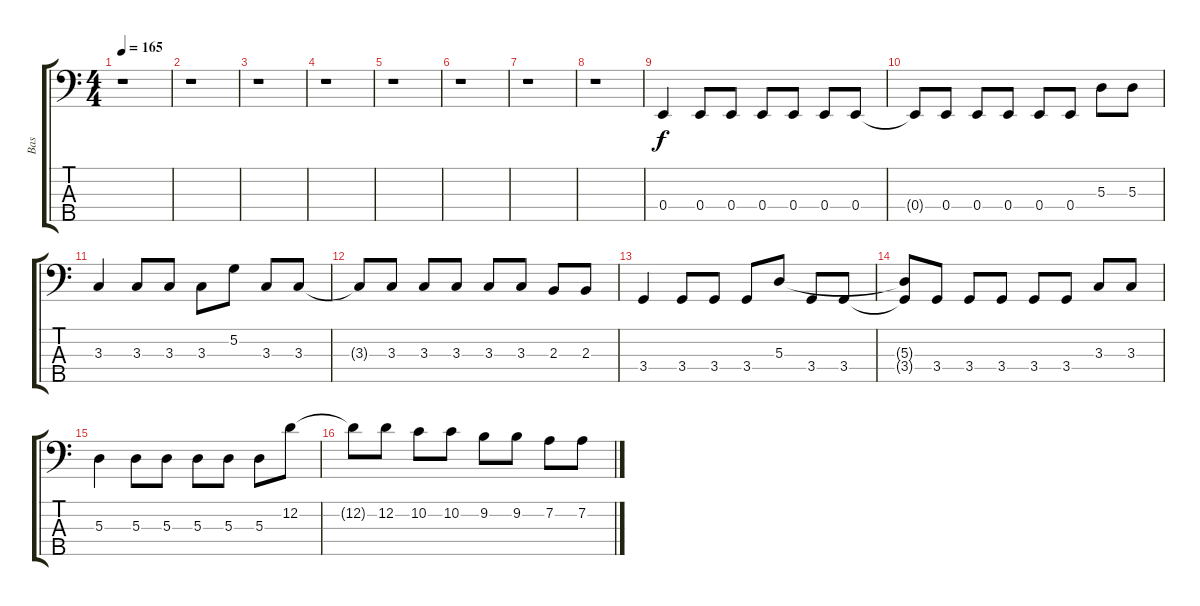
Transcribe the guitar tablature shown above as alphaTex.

\track ("Bas" "Bas") {instrument electricbasspick}
\staff {score tabs}
\tuning (G2 D2 A1 E1 B0) {hide}
\ts (4 4)
\tempo 165
\clef f4
\ks c
r.1{dy f} |
r.1 |
r.1 |
r.1 |
r.1 |
r.1 |
r.1 |
r.1 |
0.4.4 0.4.8 0.4.8 0.4.8 0.4.8 0.4.8 0.4.8 |
0.4{t}.8 0.4.8 0.4.8 0.4.8 0.4.8 0.4.8 5.3.8 5.3.8 |
3.3.4 3.3.8 3.3.8 3.3.8 5.2.8 3.3.8 3.3.8 |
3.3{t}.8 3.3.8 3.3.8 3.3.8 3.3.8 3.3.8 2.3.8 2.3.8 |
3.4.4 3.4.8 3.4.8 3.4.8 5.3.8 3.4.8 3.4.8 |
(5.3{t} 3.4{t}).8 3.4.8 3.4.8 3.4.8 3.4.8 3.4.8 3.3.8 3.3.8 |
5.3.4 5.3.8 5.3.8 5.3.8 5.3.8 5.3.8 12.2.8 |
12.2{t}.8 12.2.8 10.2.8 10.2.8 9.2.8 9.2.8 7.2.8 7.2.8
